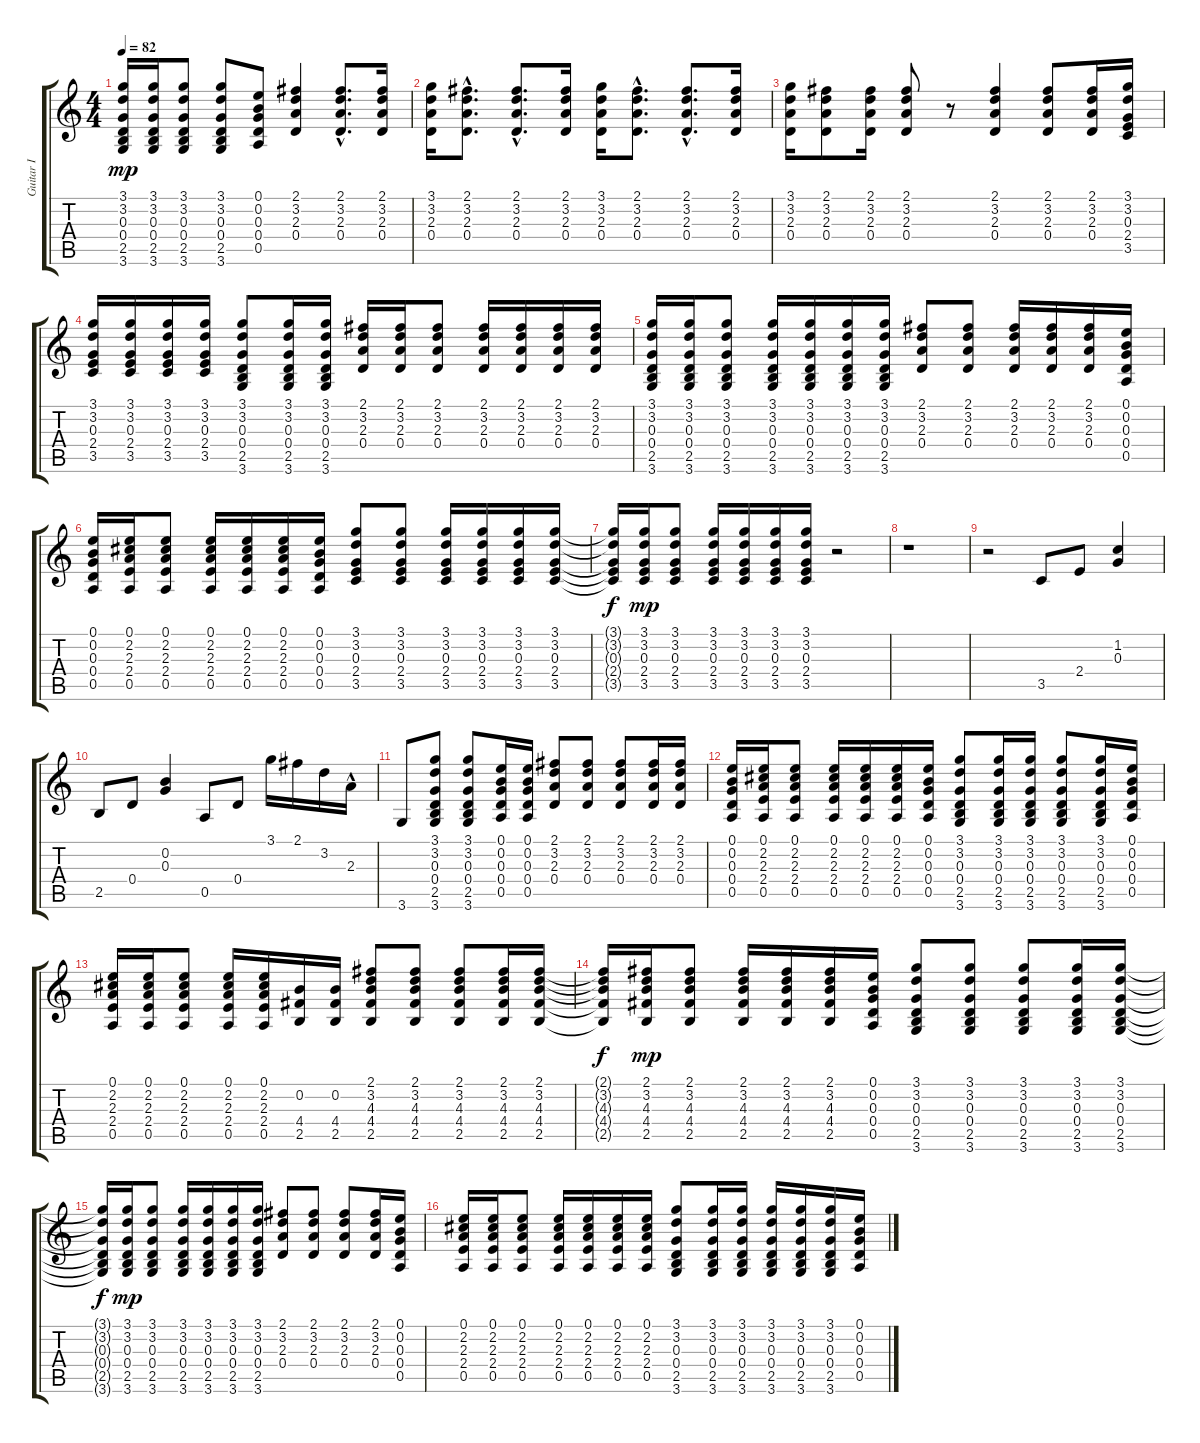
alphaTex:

\track ("Guitar I" "Guitar I") {instrument acousticguitarsteel}
\staff {score tabs}
\tuning (E4 B3 G3 D3 A2 E2) {hide}
\ts (4 4)
\tempo 82
\clef g2
\ks c
(3.1 3.2 0.3 0.4 2.5 3.6).16{dy mp} (3.1 3.2 0.3 0.4 2.5 3.6).16 (3.1 3.2 0.3 0.4 2.5 3.6).8 (3.1 3.2 0.3 0.4 2.5 3.6).8 (0.1 0.2 0.3 0.4 0.5).8 (2.1 3.2 2.3 0.4).4 (2.1{hac} 3.2{hac} 2.3{hac} 0.4{hac}).8{d} (2.1 3.2 2.3 0.4).16 |
(3.1 3.2 2.3 0.4).16 (2.1{hac} 3.2{hac} 2.3{hac} 0.4{hac}).8{d} (2.1{hac} 3.2{hac} 2.3{hac} 0.4{hac}).8{d} (2.1 3.2 2.3 0.4).16 (3.1 3.2 2.3 0.4).16 (2.1{hac} 3.2{hac} 2.3{hac} 0.4{hac}).8{d} (2.1{hac} 3.2{hac} 2.3{hac} 0.4{hac}).8{d} (2.1 3.2 2.3 0.4).16 |
(3.1 3.2 2.3 0.4).16 (2.1 3.2 2.3 0.4).8 (2.1 3.2 2.3 0.4).16 (2.1 3.2 2.3 0.4).8 r.8 (2.1 3.2 2.3 0.4).4 (2.1 3.2 2.3 0.4).8 (2.1 3.2 2.3 0.4).16 (3.1 3.2 0.3 2.4 3.5).16 |
(3.1 3.2 0.3 2.4 3.5).16 (3.1 3.2 0.3 2.4 3.5).16 (3.1 3.2 0.3 2.4 3.5).16 (3.1 3.2 0.3 2.4 3.5).16 (3.1 3.2 0.3 0.4 2.5 3.6).8 (3.1 3.2 0.3 0.4 2.5 3.6).16 (3.1 3.2 0.3 0.4 2.5 3.6).16 (2.1 3.2 2.3 0.4).16 (2.1 3.2 2.3 0.4).16 (2.1 3.2 2.3 0.4).8 (2.1 3.2 2.3 0.4).16 (2.1 3.2 2.3 0.4).16 (2.1 3.2 2.3 0.4).16 (2.1 3.2 2.3 0.4).16 |
(3.1 3.2 0.3 0.4 2.5 3.6).16 (3.1 3.2 0.3 0.4 2.5 3.6).16 (3.1 3.2 0.3 0.4 2.5 3.6).8 (3.1 3.2 0.3 0.4 2.5 3.6).16 (3.1 3.2 0.3 0.4 2.5 3.6).16 (3.1 3.2 0.3 0.4 2.5 3.6).16 (3.1 3.2 0.3 0.4 2.5 3.6).16 (2.1 3.2 2.3 0.4).8 (2.1 3.2 2.3 0.4).8 (2.1 3.2 2.3 0.4).16 (2.1 3.2 2.3 0.4).16 (2.1 3.2 2.3 0.4).16 (0.1 0.2 0.3 0.4 0.5).16 |
(0.1 0.2 0.3 0.4 0.5).16 (0.1 2.2 2.3 2.4 0.5).16 (0.1 2.2 2.3 2.4 0.5).8 (0.1 2.2 2.3 2.4 0.5).16 (0.1 2.2 2.3 2.4 0.5).16 (0.1 2.2 2.3 2.4 0.5).16 (0.1 0.2 0.3 0.4 0.5).16 (3.1 3.2 0.3 2.4 3.5).8 (3.1 3.2 0.3 2.4 3.5).8 (3.1 3.2 0.3 2.4 3.5).16 (3.1 3.2 0.3 2.4 3.5).16 (3.1 3.2 0.3 2.4 3.5).16 (3.1 3.2 0.3 2.4 3.5).16 |
(3.1{t} 3.2{t} 0.3{t} 2.4{t} 3.5{t}).16{dy f} (3.1 3.2 0.3 2.4 3.5).16{dy mp} (3.1 3.2 0.3 2.4 3.5).8 (3.1 3.2 0.3 2.4 3.5).16 (3.1 3.2 0.3 2.4 3.5).16 (3.1 3.2 0.3 2.4 3.5).16 (3.1 3.2 0.3 2.4 3.5).16 r.2 |
r.1 |
r.2 3.5.8 2.4.8 (1.2 0.3).4 |
2.5.8 0.4.8 (0.2 0.3).4 0.5.8 0.4.8 3.1.16 2.1.16 3.2.16 2.3{hac}.16 |
3.6.8 (3.1 3.2 0.3 0.4 2.5 3.6).8 (3.1 3.2 0.3 0.4 2.5 3.6).8 (0.1 0.2 0.3 0.4 0.5).16 (0.1 0.2 0.3 0.4 0.5).16 (2.1 3.2 2.3 0.4).8 (2.1 3.2 2.3 0.4).8 (2.1 3.2 2.3 0.4).8 (2.1 3.2 2.3 0.4).16 (2.1 3.2 2.3 0.4).16 |
(0.1 0.2 0.3 0.4 0.5).16 (0.1 2.2 2.3 2.4 0.5).16 (0.1 2.2 2.3 2.4 0.5).8 (0.1 2.2 2.3 2.4 0.5).16 (0.1 2.2 2.3 2.4 0.5).16 (0.1 2.2 2.3 2.4 0.5).16 (0.1 0.2 0.3 0.4 0.5).16 (3.1 3.2 0.3 0.4 2.5 3.6).8 (3.1 3.2 0.3 0.4 2.5 3.6).16 (3.1 3.2 0.3 0.4 2.5 3.6).16 (3.1 3.2 0.3 0.4 2.5 3.6).8 (3.1 3.2 0.3 0.4 2.5 3.6).16 (0.1 0.2 0.3 0.4 0.5).16 |
(0.1 2.2 2.3 2.4 0.5).16 (0.1 2.2 2.3 2.4 0.5).16 (0.1 2.2 2.3 2.4 0.5).8 (0.1 2.2 2.3 2.4 0.5).16 (0.1 2.2 2.3 2.4 0.5).16 (0.2 4.4 2.5).16 (0.2 4.4 2.5).16 (2.1 3.2 4.3 4.4 2.5).8 (2.1 3.2 4.3 4.4 2.5).8 (2.1 3.2 4.3 4.4 2.5).8 (2.1 3.2 4.3 4.4 2.5).16 (2.1 3.2 4.3 4.4 2.5).16 |
(2.1{t} 3.2{t} 4.3{t} 4.4{t} 2.5{t}).16{dy f} (2.1 3.2 4.3 4.4 2.5).16{dy mp} (2.1 3.2 4.3 4.4 2.5).8 (2.1 3.2 4.3 4.4 2.5).16 (2.1 3.2 4.3 4.4 2.5).16 (2.1 3.2 4.3 4.4 2.5).16 (0.1 0.2 0.3 0.4 0.5).16 (3.1 3.2 0.3 0.4 2.5 3.6).8 (3.1 3.2 0.3 0.4 2.5 3.6).8 (3.1 3.2 0.3 0.4 2.5 3.6).8 (3.1 3.2 0.3 0.4 2.5 3.6).16 (3.1 3.2 0.3 0.4 2.5 3.6).16 |
(3.1{t} 3.2{t} 0.3{t} 0.4{t} 2.5{t} 3.6{t}).16{dy f} (3.1 3.2 0.3 0.4 2.5 3.6).16{dy mp} (3.1 3.2 0.3 0.4 2.5 3.6).8 (3.1 3.2 0.3 0.4 2.5 3.6).16 (3.1 3.2 0.3 0.4 2.5 3.6).16 (3.1 3.2 0.3 0.4 2.5 3.6).16 (3.1 3.2 0.3 0.4 2.5 3.6).16 (2.1 3.2 2.3 0.4).8 (2.1 3.2 2.3 0.4).8 (2.1 3.2 2.3 0.4).8 (2.1 3.2 2.3 0.4).16 (0.1 0.2 0.3 0.4 0.5).16 |
(0.1 2.2 2.3 2.4 0.5).16 (0.1 2.2 2.3 2.4 0.5).16 (0.1 2.2 2.3 2.4 0.5).8 (0.1 2.2 2.3 2.4 0.5).16 (0.1 2.2 2.3 2.4 0.5).16 (0.1 2.2 2.3 2.4 0.5).16 (0.1 2.2 2.3 2.4 0.5).16 (3.1 3.2 0.3 0.4 2.5 3.6).8 (3.1 3.2 0.3 0.4 2.5 3.6).16 (3.1 3.2 0.3 0.4 2.5 3.6).16 (3.1 3.2 0.3 0.4 2.5 3.6).16 (3.1 3.2 0.3 0.4 2.5 3.6).16 (3.1 3.2 0.3 0.4 2.5 3.6).16 (0.1 0.2 0.3 0.4 0.5).16
